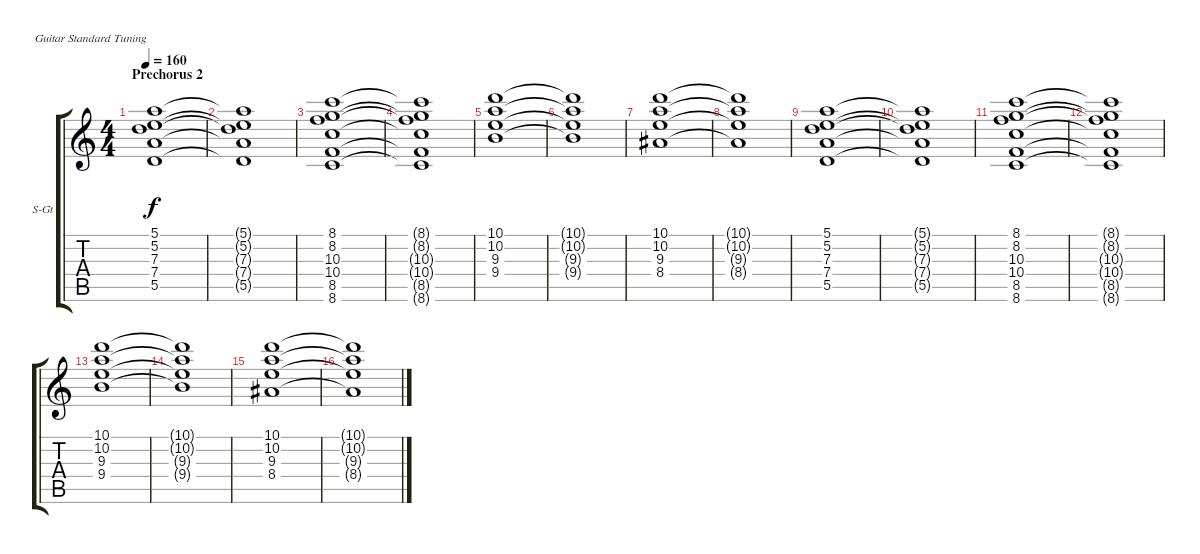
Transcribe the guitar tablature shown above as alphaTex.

\bracketExtendMode groupsimilarinstruments
\firstSystemTrackNameOrientation horizontal
\otherSystemsTrackNameOrientation horizontal
\track ("Layer Keyboards" "S-Gt") {instrument pad2warm}
\staff {score tabs}
\tuning (E4 B3 G3 D3 A2 E2)
\displaytranspose 12
\ts (4 4)
\section ("" "Prechorus 2")
\tempo 160
\clef g2
\ks c
(5.1 5.2 7.3 7.4 5.5).1{dy f} |
(5.1{t} 5.2{t} 7.3{t} 7.4{t} 5.5{t}).1 |
(8.1 8.2 10.3 10.4 8.5 8.6).1 |
(8.1{t} 8.2{t} 10.3{t} 10.4{t} 8.5{t} 8.6{t}).1 |
(10.1 10.2 9.3 9.4).1 |
(10.1{t} 10.2{t} 9.3{t} 9.4{t}).1 |
(10.1 10.2 9.3 8.4).1 |
(10.1{t} 10.2{t} 9.3{t} 8.4{t}).1 |
(5.1 5.2 7.3 7.4 5.5).1 |
(5.1{t} 5.2{t} 7.3{t} 7.4{t} 5.5{t}).1 |
(8.1 8.2 10.3 10.4 8.5 8.6).1 |
(8.1{t} 8.2{t} 10.3{t} 10.4{t} 8.5{t} 8.6{t}).1 |
(10.1 10.2 9.3 9.4).1 |
(10.1{t} 10.2{t} 9.3{t} 9.4{t}).1 |
(10.1 10.2 9.3 8.4).1 |
(10.1{t} 10.2{t} 9.3{t} 8.4{t}).1
